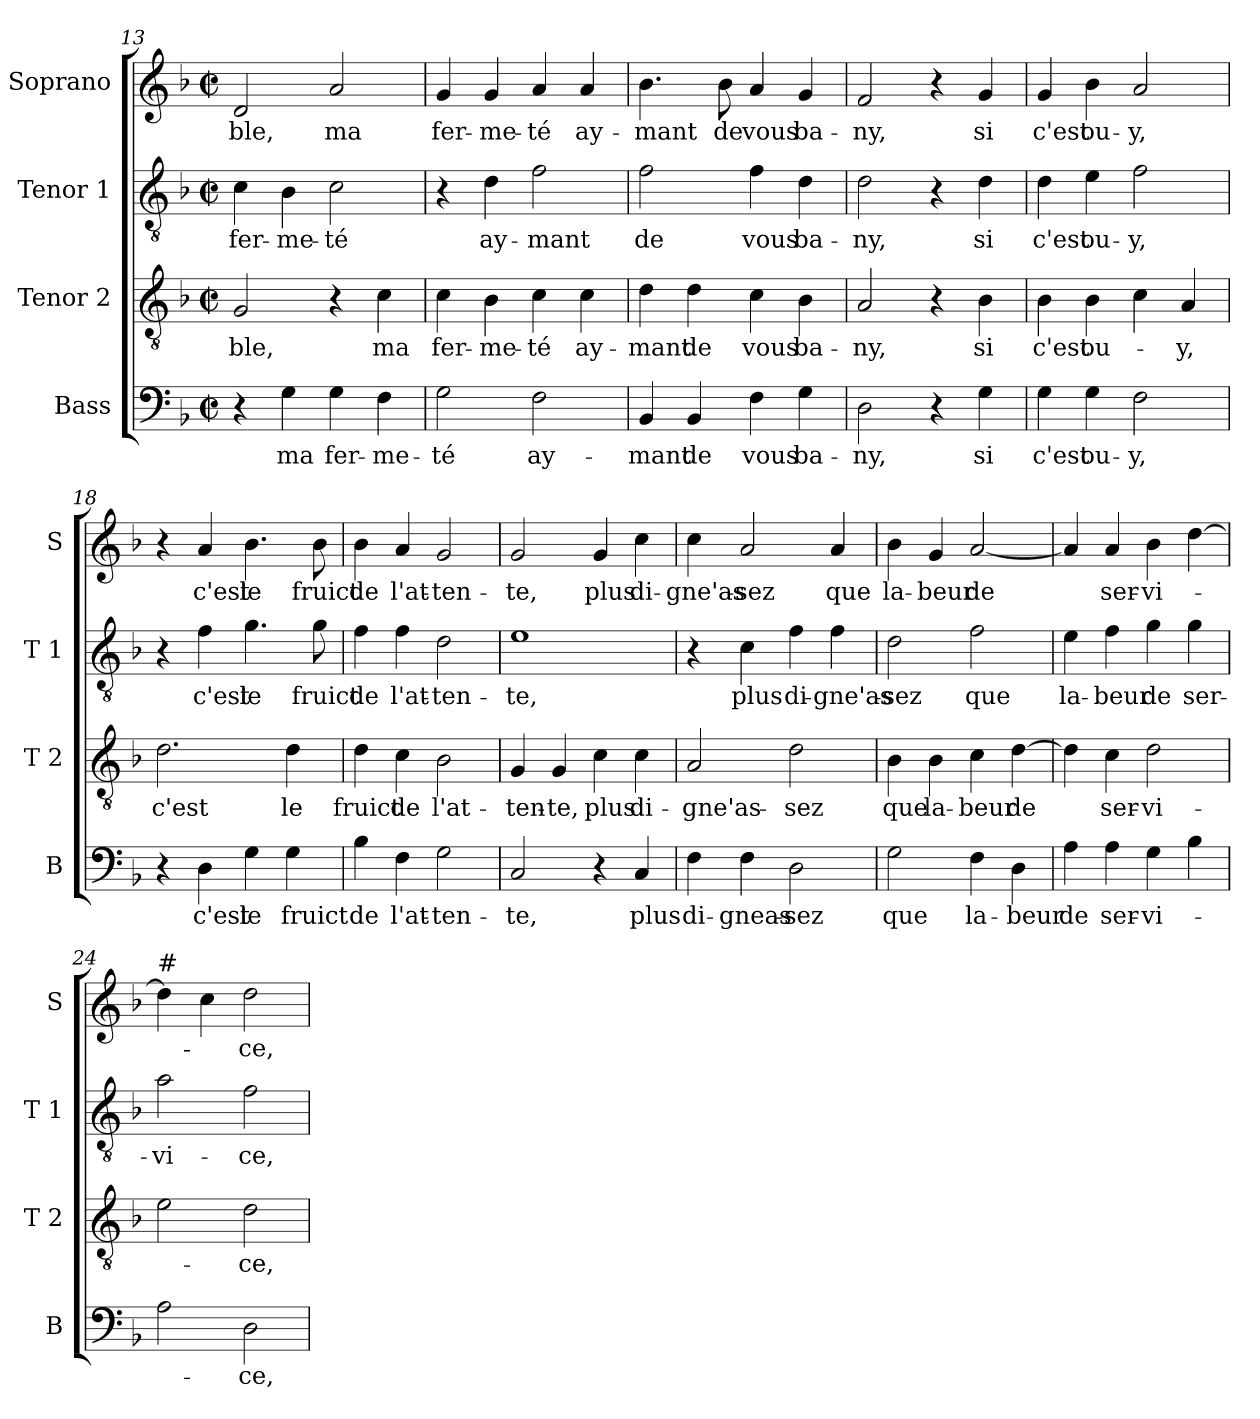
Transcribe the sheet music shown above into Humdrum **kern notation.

**kern	**text	**kern	**text	**kern	**text	**kern	**text
*part4	*part4	*part3	*part3	*part2	*part2	*part1	*part1
*staff4	*staff4	*staff3	*staff3	*staff2	*staff2	*staff1	*staff1
*I"Bass	*	*I"Tenor 2	*	*I"Tenor 1	*	*I"Soprano	*
*I'B	*	*I'T 2	*	*I'T 1	*	*I'S	*
*clefF4	*	*clefGv2	*	*clefGv2	*	*clefG2	*
*k[b-]	*	*k[b-]	*	*k[b-]	*	*k[b-]	*
*F:	*	*F:	*	*F:	*	*F:	*
*M2/2	*	*M2/2	*	*M2/2	*	*M2/2	*
*met(c|)	*	*met(c|)	*	*met(c|)	*	*met(c|)	*
=13	=13	=13	=13	=13	=13	=13	=13
!	!	!	!LO:LY:b	!	!LO:LY:b	!	!LO:LY:b
4r	.	2G/	-ble,	4c\	fer-	2d/	-ble,
!	!LO:LY:b	!	!	!	!LO:LY:b	!	!
4G\	ma	.	.	4B-\	-me-	.	.
!	!LO:LY:b	!	!	!	!LO:LY:b	!	!LO:LY:b
4G\	fer-	4r	.	2c\	-té	2a/	ma
!	!LO:LY:b	!	!LO:LY:b	!	!	!	!
4F\	-me-	4c\	ma	.	.	.	.
=14	=14	=14	=14	=14	=14	=14	=14
!	!LO:LY:b	!	!LO:LY:b	!	!	!	!LO:LY:b
2G\	-té	4c\	fer-	4r	.	4g/	fer-
!	!	!	!LO:LY:b	!	!LO:LY:b	!	!LO:LY:b
.	.	4B-\	-me-	4d\	ay-	4g/	-me-
!	!LO:LY:b	!	!LO:LY:b	!	!LO:LY:b	!	!LO:LY:b
2F\	ay-	4c\	-té	2f\	-mant	4a/	-té
!	!	!	!LO:LY:b	!	!	!	!LO:LY:b
.	.	4c\	ay-	.	.	4a/	ay-
!!LO:LB:g=z
=15	=15	=15	=15	=15	=15	=15	=15
!	!LO:LY:b	!	!LO:LY:b	!	!LO:LY:b	!	!LO:LY:b
4BB-/	-mant	4d\	-mant	2f\	de	4.b-\	-mant
!	!LO:LY:b	!	!LO:LY:b	!	!	!	!
4BB-/	de	4d\	de	.	.	.	.
!	!	!	!	!	!	!	!LO:LY:b
.	.	.	.	.	.	8b-\	de
!	!LO:LY:b	!	!LO:LY:b	!	!LO:LY:b	!	!LO:LY:b
4F\	vous	4c\	vous	4f\	vous	4a/	vous
!	!LO:LY:b	!	!LO:LY:b	!	!LO:LY:b	!	!LO:LY:b
4G\	ba-	4B-\	ba-	4d\	ba-	4g/	ba-
=16	=16	=16	=16	=16	=16	=16	=16
!	!LO:LY:b	!	!LO:LY:b	!	!LO:LY:b	!	!LO:LY:b
2D\	-ny,	2A/	-ny,	2d\	-ny,	2f/	-ny,
4r	.	4r	.	4r	.	4r	.
!	!LO:LY:b	!	!LO:LY:b	!	!LO:LY:b	!	!LO:LY:b
4G\	si	4B-\	si	4d\	si	4g/	si
=17	=17	=17	=17	=17	=17	=17	=17
!	!LO:LY:b	!	!LO:LY:b	!	!LO:LY:b	!	!LO:LY:b
4G\	c'est	4B-\	c'est	4d\	c'est	4g/	c'est
!	!LO:LY:b	!	!LO:LY:b	!	!LO:LY:b	!	!LO:LY:b
4G\	ou-	4B-\	ou-	4e\	ou-	4b-\	ou-
!	!LO:LY:b	!	!	!	!LO:LY:b	!	!LO:LY:b
2F\	-y,	4c\	.	2f\	-y,	2a/	-y,
!	!	!	!LO:LY:b	!	!	!	!
.	.	4A/	-y,	.	.	.	.
=18	=18	=18	=18	=18	=18	=18	=18
!	!	!	!LO:LY:b	!	!	!	!
4r	.	2.d\	c'est	4r	.	4r	.
!	!LO:LY:b	!	!	!	!LO:LY:b	!	!LO:LY:b
4D\	c'est	.	.	4f\	c'est	4a/	c'est
!	!LO:LY:b	!	!	!	!LO:LY:b	!	!LO:LY:b
4G\	le	.	.	4.g\	le	4.b-\	le
!	!LO:LY:b	!	!LO:LY:b	!	!	!	!
4G\	fruict	4d\	le	.	.	.	.
!	!	!	!	!	!LO:LY:b	!	!LO:LY:b
.	.	.	.	8g\	fruict	8b-\	fruict
=19	=19	=19	=19	=19	=19	=19	=19
!	!LO:LY:b	!	!LO:LY:b	!	!LO:LY:b	!	!LO:LY:b
4B-\	de	4d\	fruict	4f\	de	4b-\	de
!	!LO:LY:b	!	!LO:LY:b	!	!LO:LY:b	!	!LO:LY:b
4F\	l'at-	4c\	de	4f\	l'at-	4a/	l'at-
!	!LO:LY:b	!	!LO:LY:b	!	!LO:LY:b	!	!LO:LY:b
2G\	-ten-	2B-\	l'at-	2d\	-ten-	2g/	-ten-
!!LO:LB:g=z
=20	=20	=20	=20	=20	=20	=20	=20
!	!LO:LY:b	!	!LO:LY:b	!	!LO:LY:b	!	!LO:LY:b
2C/	-te,	4G/	-ten-	1e	-te,	2g/	-te,
!	!	!	!LO:LY:b	!	!	!	!
.	.	4G/	-te,	.	.	.	.
!	!	!	!LO:LY:b	!	!	!	!LO:LY:b
4r	.	4c\	plus	.	.	4g/	plus
!	!LO:LY:b	!	!LO:LY:b	!	!	!	!LO:LY:b
4C/	plus	4c\	di-	.	.	4cc\	di-
=21	=21	=21	=21	=21	=21	=21	=21
!	!LO:LY:b	!	!LO:LY:b	!	!	!	!LO:LY:b
4F\	di-	2A/	-gne'as-	4r	.	4cc\	-gne'as-
!	!LO:LY:b	!	!	!	!LO:LY:b	!	!LO:LY:b
4F\	-gneas-	.	.	4c\	plus	2a/	-sez
!	!LO:LY:b	!	!LO:LY:b	!	!LO:LY:b	!	!
2D\	-sez	2d\	-sez	4f\	di-	.	.
!	!	!	!	!	!LO:LY:b	!	!LO:LY:b
.	.	.	.	4f\	-gne'as-	4a/	que
=22	=22	=22	=22	=22	=22	=22	=22
!	!LO:LY:b	!	!LO:LY:b	!	!LO:LY:b	!	!LO:LY:b
2G\	que	4B-\	que	2d\	-sez	4b-\	la-
!	!	!	!LO:LY:b	!	!	!	!LO:LY:b
.	.	4B-\	la-	.	.	4g/	-beur
!	!LO:LY:b	!	!LO:LY:b	!	!LO:LY:b	!	!LO:LY:b
4F\	la-	4c\	-beur	2f\	que	[2a/	de
!	!LO:LY:b	!	!LO:LY:b	!	!	!	!
4D\	-beur	[4d\	de	.	.	.	.
=23	=23	=23	=23	=23	=23	=23	=23
!	!LO:LY:b	!	!	!	!LO:LY:b	!	!
4A\	de	4d\]	.	4e\	la-	4a/]	.
!	!LO:LY:b	!	!LO:LY:b	!	!LO:LY:b	!	!LO:LY:b
4A\	ser-	4c\	ser-	4f\	-beur	4a/	ser-
!	!LO:LY:b	!	!LO:LY:b	!	!LO:LY:b	!	!LO:LY:b
4G\	-vi-	2d\	-vi-	4g\	de	4b-\	-vi-
!	!	!	!	!	!LO:LY:b	!	!
4B-\	.	.	.	4g\	ser-	[4dd\	.
=24	=24	=24	=24	=24	=24	=24	=24
!	!	!	!	!	!	!LO:TX:a:t=#	!
!	!	!	!	!	!LO:LY:b	!	!
2A\	.	2e\	.	2a\	-vi-	4dd\]	.
.	.	.	.	.	.	4cc\	.
!	!LO:LY:b	!	!LO:LY:b	!	!LO:LY:b	!	!LO:LY:b
2D\	-ce,	2d\	-ce,	2f\	-ce,	2dd\	-ce,
=	=	=	=	=	=	=	=
*-	*-	*-	*-	*-	*-	*-	*-
